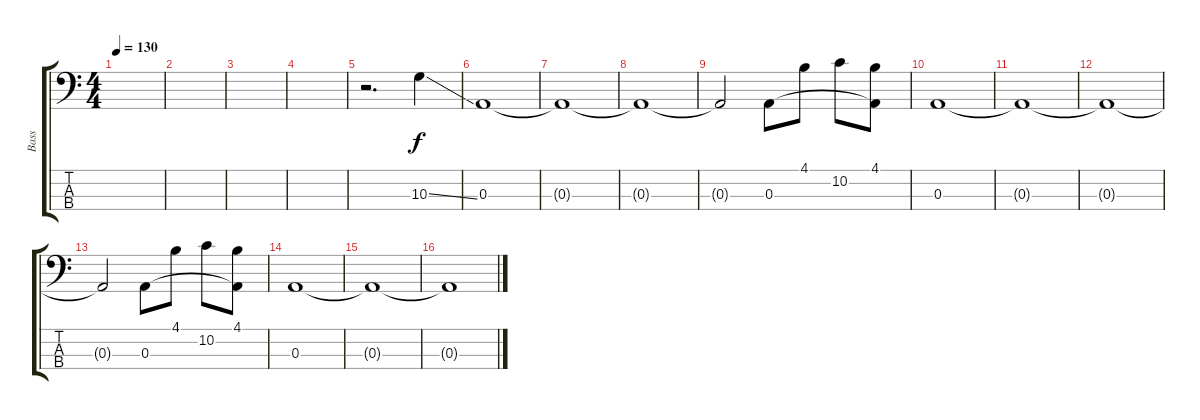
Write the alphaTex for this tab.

\track ("Bass" "Bass") {instrument electricbassfinger}
\staff {score tabs}
\tuning (G2 D2 A1 E1) {hide}
\ts (4 4)
\tempo 130
\clef f4
\ks c
|
|
|
|
r.2{d} 10.3{ss}.4 |
0.3.1 |
0.3{t}.1 |
0.3{t}.1 |
0.3{t}.2 0.3.8 4.1.8 10.2.8 (4.1 0.3{t}).8 |
0.3.1 |
0.3{t}.1 |
0.3{t}.1 |
0.3{t}.2 0.3.8 4.1.8 10.2.8 (4.1 0.3{t}).8 |
0.3.1 |
0.3{t}.1 |
0.3{t}.1
